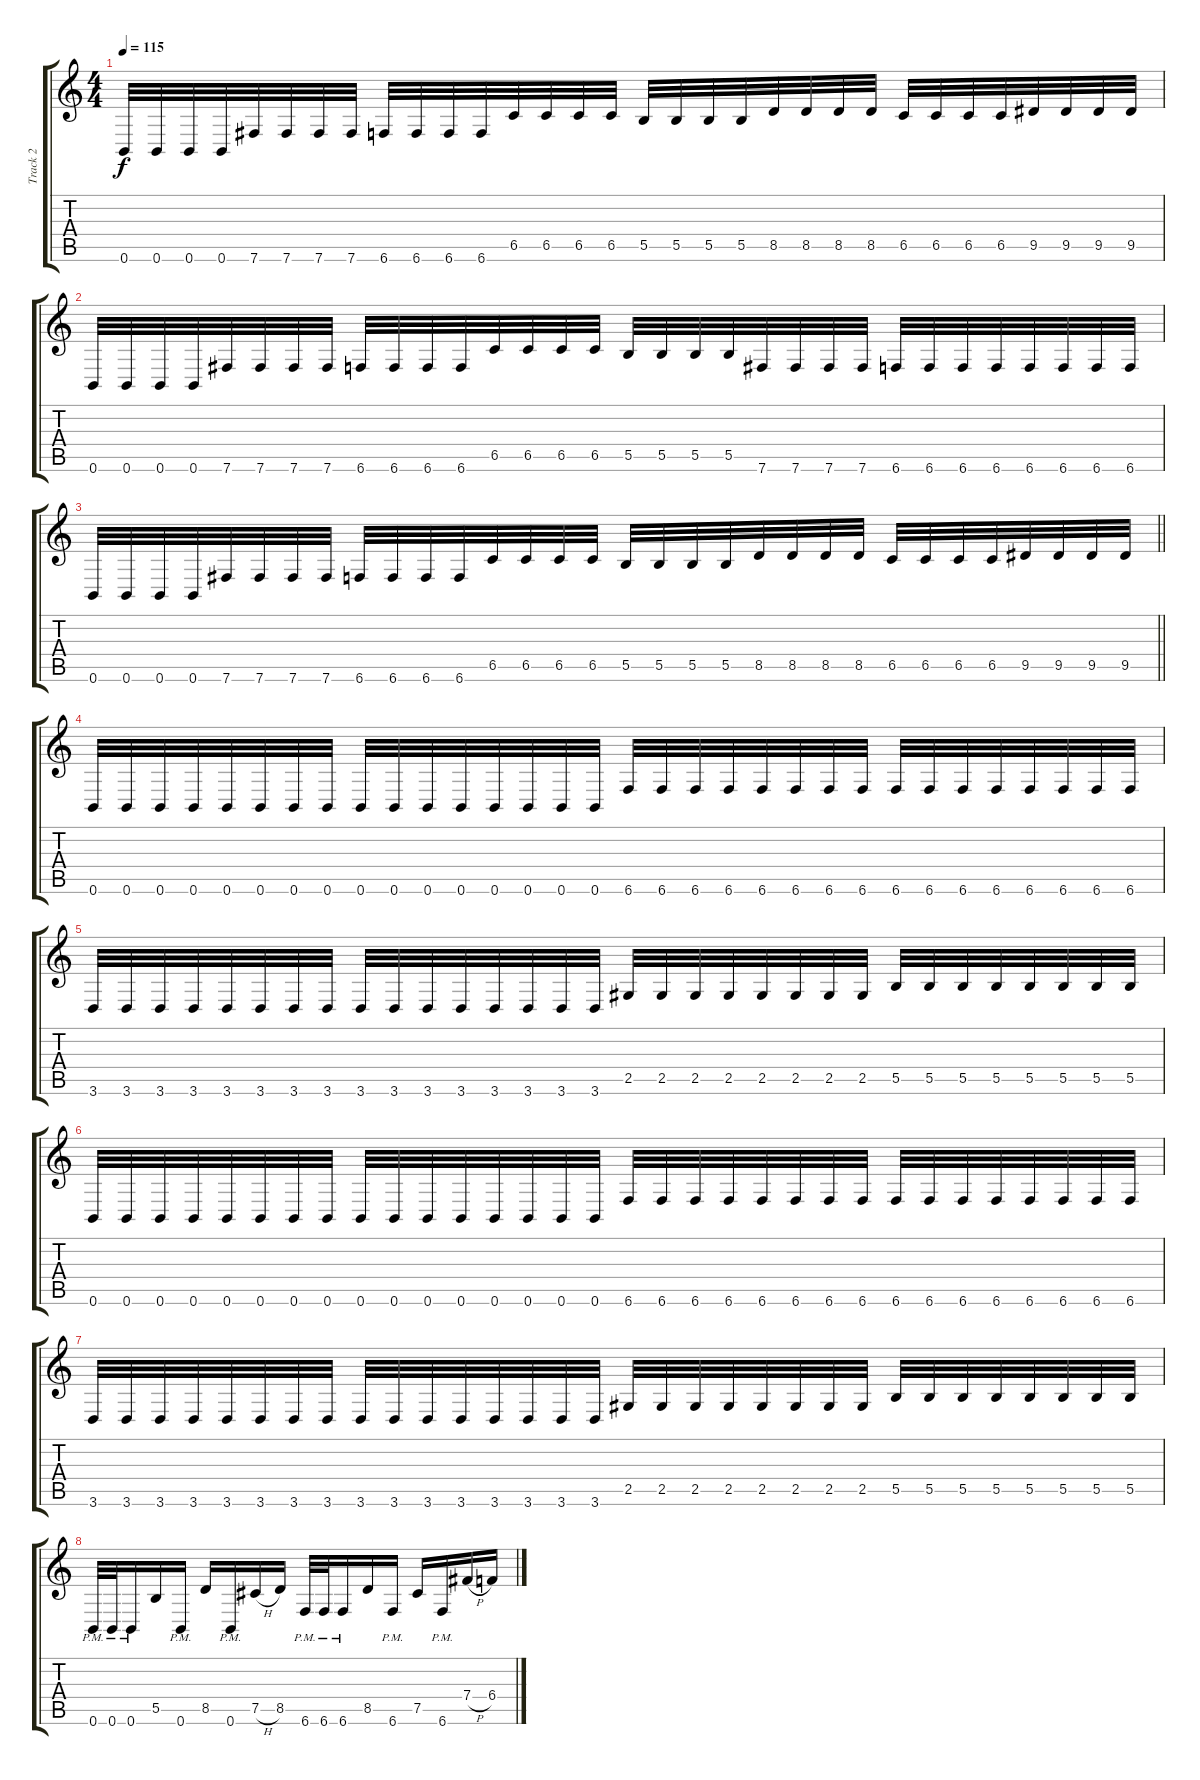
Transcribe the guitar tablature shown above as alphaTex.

\track ("Track 2" "Track 2") {instrument distortionguitar}
\staff {score tabs}
\tuning (Db4 Ab3 E3 B2 Gb2 B1) {hide}
\ts (4 4)
\tempo 115
\clef g2
\ks c
0.6.32{dy f} 0.6.32 0.6.32 0.6.32 7.6.32 7.6.32 7.6.32 7.6.32 6.6.32 6.6.32 6.6.32 6.6.32 6.5.32 6.5.32 6.5.32 6.5.32 5.5.32 5.5.32 5.5.32 5.5.32 8.5.32 8.5.32 8.5.32 8.5.32 6.5.32 6.5.32 6.5.32 6.5.32 9.5.32 9.5.32 9.5.32 9.5.32 |
0.6.32 0.6.32 0.6.32 0.6.32 7.6.32 7.6.32 7.6.32 7.6.32 6.6.32 6.6.32 6.6.32 6.6.32 6.5.32 6.5.32 6.5.32 6.5.32 5.5.32 5.5.32 5.5.32 5.5.32 7.6.32 7.6.32 7.6.32 7.6.32 6.6.32 6.6.32 6.6.32 6.6.32 6.6.32 6.6.32 6.6.32 6.6.32 |
\barLineRight lightlight
0.6.32 0.6.32 0.6.32 0.6.32 7.6.32 7.6.32 7.6.32 7.6.32 6.6.32 6.6.32 6.6.32 6.6.32 6.5.32 6.5.32 6.5.32 6.5.32 5.5.32 5.5.32 5.5.32 5.5.32 8.5.32 8.5.32 8.5.32 8.5.32 6.5.32 6.5.32 6.5.32 6.5.32 9.5.32 9.5.32 9.5.32 9.5.32 |
\section ("" "")
0.6.32 0.6.32 0.6.32 0.6.32 0.6.32 0.6.32 0.6.32 0.6.32 0.6.32 0.6.32 0.6.32 0.6.32 0.6.32 0.6.32 0.6.32 0.6.32 6.6.32 6.6.32 6.6.32 6.6.32 6.6.32 6.6.32 6.6.32 6.6.32 6.6.32 6.6.32 6.6.32 6.6.32 6.6.32 6.6.32 6.6.32 6.6.32 |
3.6.32 3.6.32 3.6.32 3.6.32 3.6.32 3.6.32 3.6.32 3.6.32 3.6.32 3.6.32 3.6.32 3.6.32 3.6.32 3.6.32 3.6.32 3.6.32 2.5.32 2.5.32 2.5.32 2.5.32 2.5.32 2.5.32 2.5.32 2.5.32 5.5.32 5.5.32 5.5.32 5.5.32 5.5.32 5.5.32 5.5.32 5.5.32 |
0.6.32 0.6.32 0.6.32 0.6.32 0.6.32 0.6.32 0.6.32 0.6.32 0.6.32 0.6.32 0.6.32 0.6.32 0.6.32 0.6.32 0.6.32 0.6.32 6.6.32 6.6.32 6.6.32 6.6.32 6.6.32 6.6.32 6.6.32 6.6.32 6.6.32 6.6.32 6.6.32 6.6.32 6.6.32 6.6.32 6.6.32 6.6.32 |
3.6.32 3.6.32 3.6.32 3.6.32 3.6.32 3.6.32 3.6.32 3.6.32 3.6.32 3.6.32 3.6.32 3.6.32 3.6.32 3.6.32 3.6.32 3.6.32 2.5.32 2.5.32 2.5.32 2.5.32 2.5.32 2.5.32 2.5.32 2.5.32 5.5.32 5.5.32 5.5.32 5.5.32 5.5.32 5.5.32 5.5.32 5.5.32 |
0.6{pm}.32 0.6{pm}.32 0.6{pm}.16 5.5.16 0.6{pm}.16 8.5.16 0.6{pm}.16 7.5{h}.16 8.5.16 6.6{pm}.32 6.6{pm}.32 6.6{pm}.16 8.5.16 6.6{pm}.16 7.5.16 6.6{pm}.16 7.4{h}.16 6.4.16
